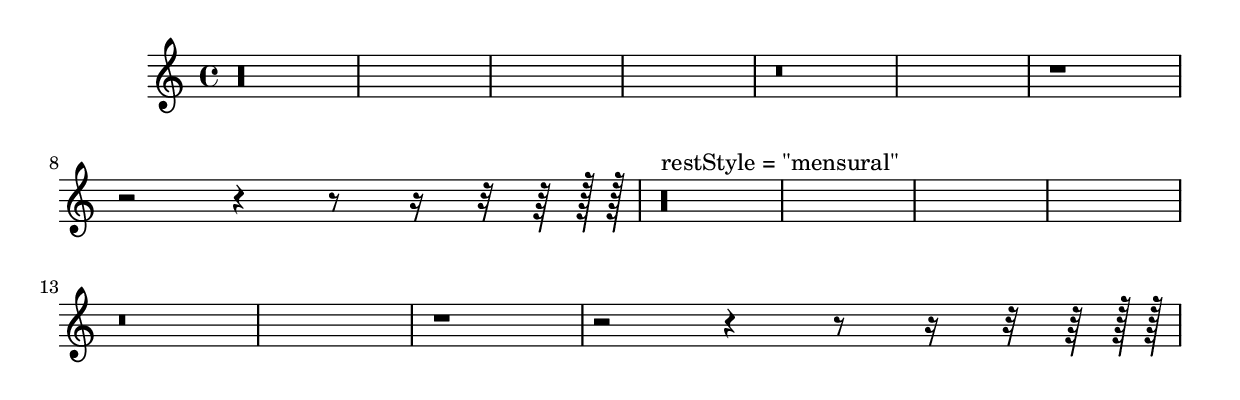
\version "1.3.146"

\score { 
  \context Voice \notes\relative c {
    r\longa r\breve r1 r2 r4 r8 r16 r32 r64 r128 r128 
	\property Staff.restStyle = "mensural"
	\emptyText
	r\longa^"restStyle = \"mensural\"" r\breve r1 r2 r4 r8 r16 r32 r64 r128 r128 
	
	
  }
  \paper { }  
  \midi { }
}
